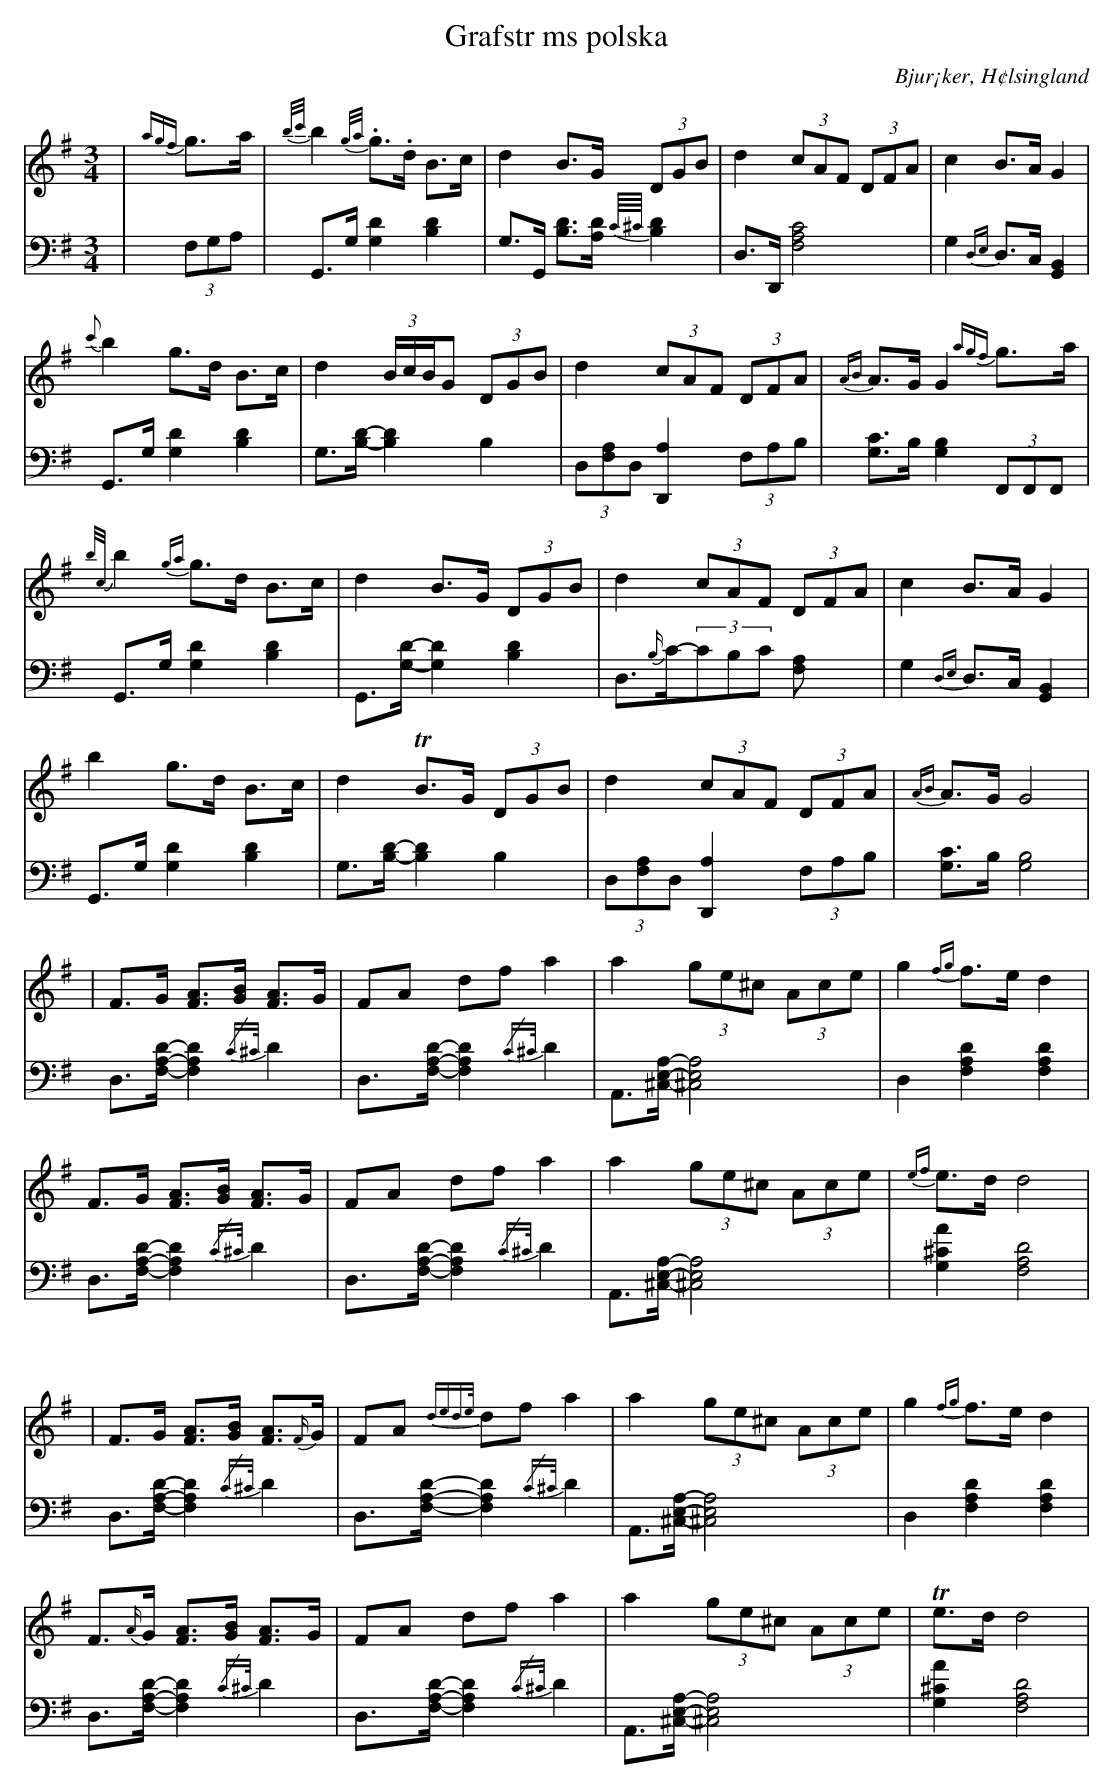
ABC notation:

X:1
T: Grafstr ms polska
O: Bjur¡ker, H¢lsingland
M: 3/4
L: 1/8
K: G
V:1
V:2
V: 1
|{agf}g>a|{b/c'/}b2. {g/a/}g.>d B>c|d2 B>G (3DGB|d2 (3cAF (3DFA|c2 B>A G2|
{c'}b2 g>d B>c|d2 (3B/c/B/G (3DGB|d2 (3cAF (3DFA|{AB}A>G G2 {agf}g>a|
{b/c/}b2 {ga}g>d B>c|d2 B>G (3DGB|d2 (3cAF (3DFA|c2 B>A G2|
b2 g>d B>c|d2 TB>G (3DGB|d2 (3cAF (3DFA|{AB}A>G G4|
|F>G [FA]>[GB] [FA]>G |FA df a2 |a2 (3ge^c (3Ace |g2 {fg}f>e d2 |
F>G [FA]>[GB] [FA]>G |FA df a2 |a2 (3ge^c (3Ace |{ef}e>d d4|
|F>G [FA]>[GB] [FA]>{F/}G |FA {dede/}df a2 |a2 (3ge^c (3Ace |g2 {fg}f>e d2 |
F>{A/}G [FA]>[GB] [FA]>G |FA df a2 |a2 (3ge^c (3Ace |Te>d d4|
V:2 clef=bass
|(3F,G,A, | G,,>G, [G,2D2] [B,2D2]|G,>G,, [B,D]>[A,D] {C//^C//}[B,D]2|D,>D,, [F,4A,4C4]| G,2 {D,E,}D,>C, [G,,2B,,2]|
 G,,>G, [G,2D2] [B,2D2]|G,>[B,D]-[B,2D2] B,2|(3D,[F,A,]D, [D,,2A,2] (3F,A,B,| [G,C]>B, [G,2B,2](3F,,F,,F,,|
G,,>G, [G,2D2] [B,2D2]|G,,>[G,D]-[G,2D2] [B,2D2]|D,>{B,/}C-(3CB,C [F,2A,]| G,2 {D,E,}D,>C, [G,,2B,,2]|
 G,,>G, [G,2D2] [B,2D2]|G,>[B,D]-[B,2D2] B,2|(3D,[F,A,]D, [D,,2A,2] (3F,A,B,| [G,C]>B, [G,4B,4]|
D,>[F,A,D]-[F,2A,2D2] {/C^C/}D2|D,>[F,A,D]-[F,2A,2D2] {/C^C/}D2| A,,>[^C,E,A,]-[^C,4E,4A,4]|D,2 [F,2A,2D2] [F,2A,2D2] |
D,>[F,A,D]-[F,2A,2D2] {/C^C/}D2| D,>[F,A,D]-[F,2A,2D2] {/C^C/}D2| A,,>[^C,E,A,]-[^C,4E,4A,4]| [G,2A2^C2] [F,4A,4D4]|
D,>[F,A,D]-[F,2A,2D2] {/C^C/}D2|D,>[F,A,D]-[F,2A,2D2] {/C^C/}D2| A,,>[^C,E,A,]-[^C,4E,4A,4]|D,2 [F,2A,2D2] [F,2A,2D2] |
D,>[F,A,D]-[F,2A,2D2] {/C^C/}D2| D,>[F,A,D]-[F,2A,2D2] {/C^C/}D2| A,,>[^C,E,A,]-[^C,4E,4A,4]| [G,2A2^C2] [F,4A,4D4]|
